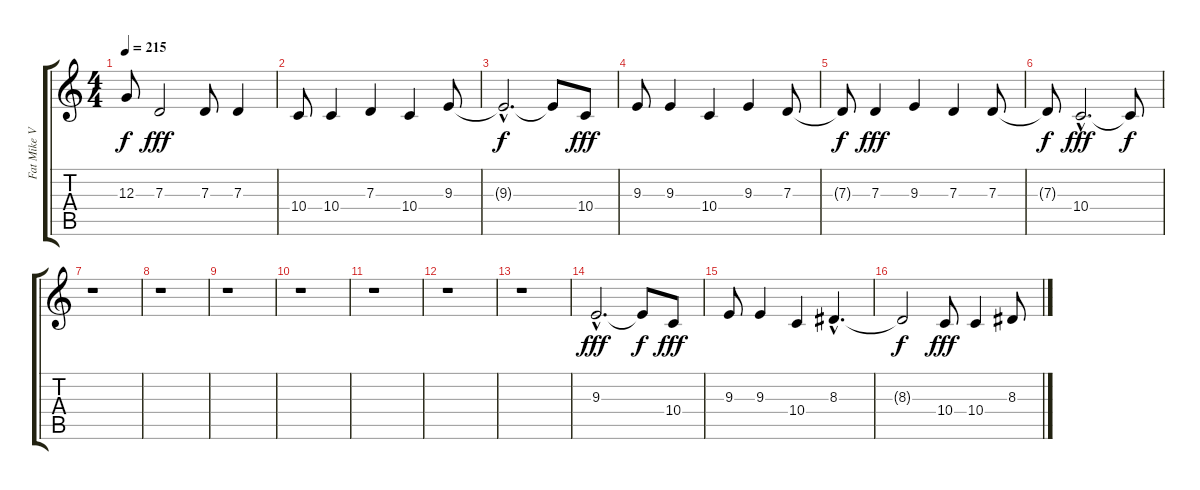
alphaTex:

\track ("Fat Mike Vocals" "Fat Mike V") {instrument tenorsax}
\staff {score tabs}
\tuning (E4 B3 G3 D3 A2 E2) {hide}
\ts (4 4)
\tempo 215
\clef g2
\ks c
12.3{t}.8{dy f} 7.3.2{dy fff} 7.3.8 7.3.4 |
10.4.8 10.4.4 7.3.4 10.4.4 9.3.8 |
9.3{hac t}.2{d dy f} 9.3{t}.8 10.4.8{dy fff} |
9.3.8 9.3.4 10.4.4 9.3.4 7.3.8 |
7.3{t}.8{dy f} 7.3.4{dy fff} 9.3.4 7.3.4 7.3.8 |
7.3{t}.8{dy f} 10.4{hac}.2{d dy fff} 10.4{t}.8{dy f} |
r.1 |
r.1 |
r.1 |
r.1 |
r.1 |
r.1 |
r.1 |
9.3{hac}.2{d dy fff} 9.3{t}.8{dy f} 10.4.8{dy fff} |
9.3.8 9.3.4 10.4.4 8.3{hac}.4{d} |
8.3{t}.2{dy f} 10.4.8{dy fff} 10.4.4 8.3.8
